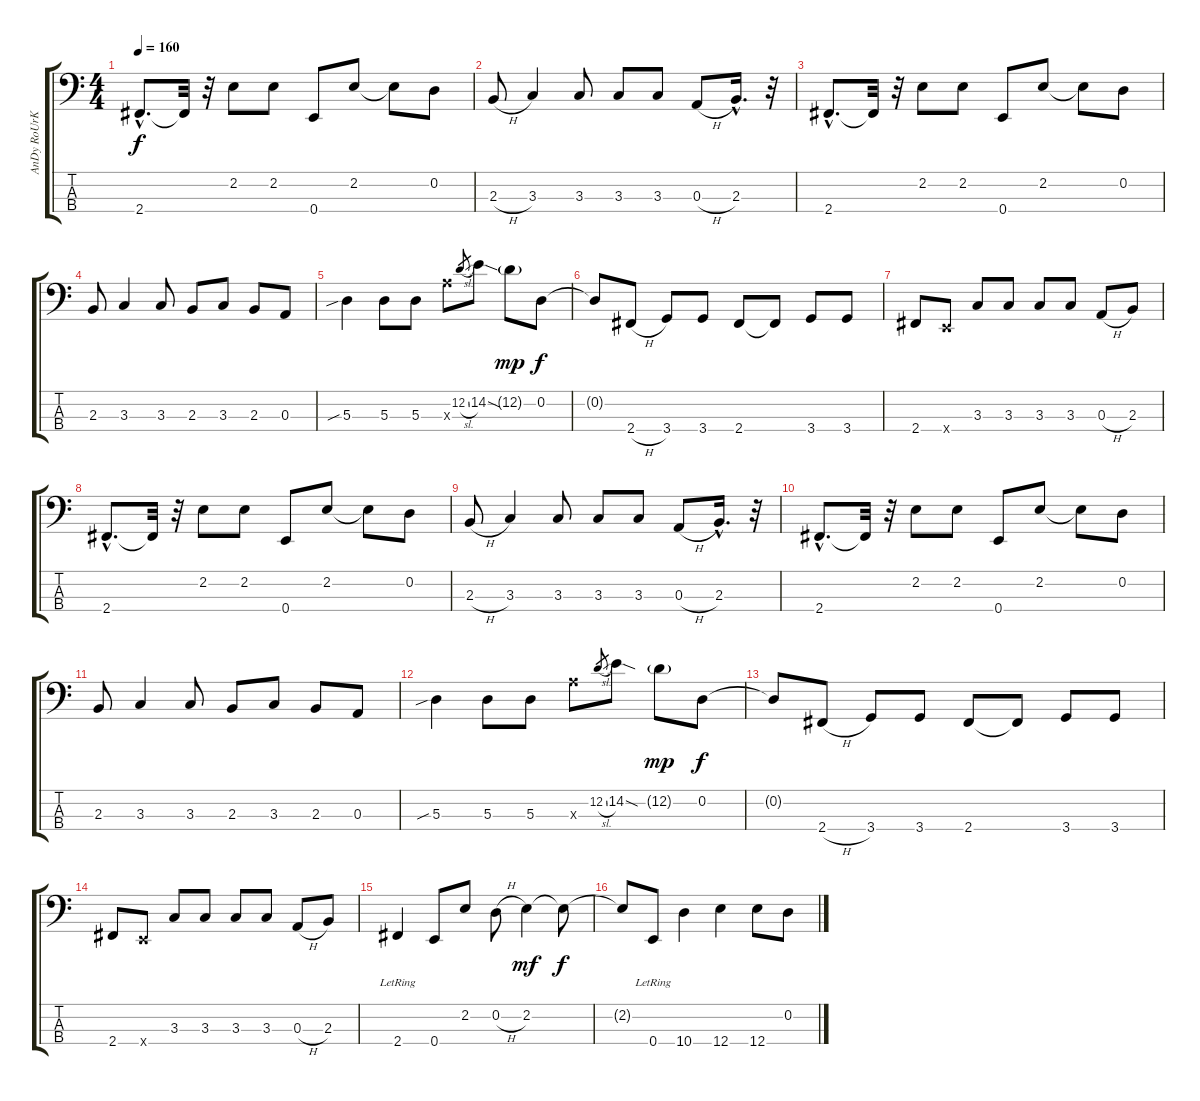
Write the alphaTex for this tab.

\track ("AnDy RoUrKe" "AnDy RoUrK") {instrument electricbasspick}
\staff {score tabs}
\tuning (G3 D2 A1 E1) {hide}
\ts (4 4)
\tempo 160
\clef f4
\ks c
2.4{hac}.8{d dy f} 2.4{t}.32 r.32 2.2.8 2.2.8 0.4.8 2.2.8 2.2{t}.8 0.2.8 |
2.3{h}.8 3.3.4 3.3.8 3.3.8 3.3.8 0.3{h}.8 2.3{hac}.16{d} r.32 |
2.4{hac}.8{d} 2.4{t}.32 r.32 2.2.8 2.2.8 0.4.8 2.2.8 2.2{t}.8 0.2.8 |
2.3.8 3.3.4 3.3.8 2.3.8 3.3.8 2.3.8 0.3.8 |
5.3{sib}.4 5.3.8 5.3.8 12.3{x}.8 12.2{sl}.8{gr} 14.2{sod}.8 12.2{g}.8{dy mp} 0.2.8{dy f} |
0.2{t}.8 2.4{h}.8 3.4.8 3.4.8 2.4.8 2.4{t}.8 3.4.8 3.4.8 |
2.4.8 0.4{x}.8 3.3.8 3.3.8 3.3.8 3.3.8 0.3{h}.8 2.3.8 |
2.4{hac}.8{d} 2.4{t}.32 r.32 2.2.8 2.2.8 0.4.8 2.2.8 2.2{t}.8 0.2.8 |
2.3{h}.8 3.3.4 3.3.8 3.3.8 3.3.8 0.3{h}.8 2.3{hac}.16{d} r.32 |
2.4{hac}.8{d} 2.4{t}.32 r.32 2.2.8 2.2.8 0.4.8 2.2.8 2.2{t}.8 0.2.8 |
2.3.8 3.3.4 3.3.8 2.3.8 3.3.8 2.3.8 0.3.8 |
5.3{sib}.4 5.3.8 5.3.8 12.3{x}.8 12.2{sl}.8{gr} 14.2{sod}.8 12.2{g}.8{dy mp} 0.2.8{dy f} |
0.2{t}.8 2.4{h}.8 3.4.8 3.4.8 2.4.8 2.4{t}.8 3.4.8 3.4.8 |
2.4.8 0.4{x}.8 3.3.8 3.3.8 3.3.8 3.3.8 0.3{h}.8 2.3.8 |
2.4{lr}.4 0.4.8 2.2.8 0.2{h}.8 2.2.4{dy mf} 2.2{t}.8{dy f} |
2.2{t}.8 0.4{lr}.8 10.4.4 12.4.4 12.4.8 0.2.8
